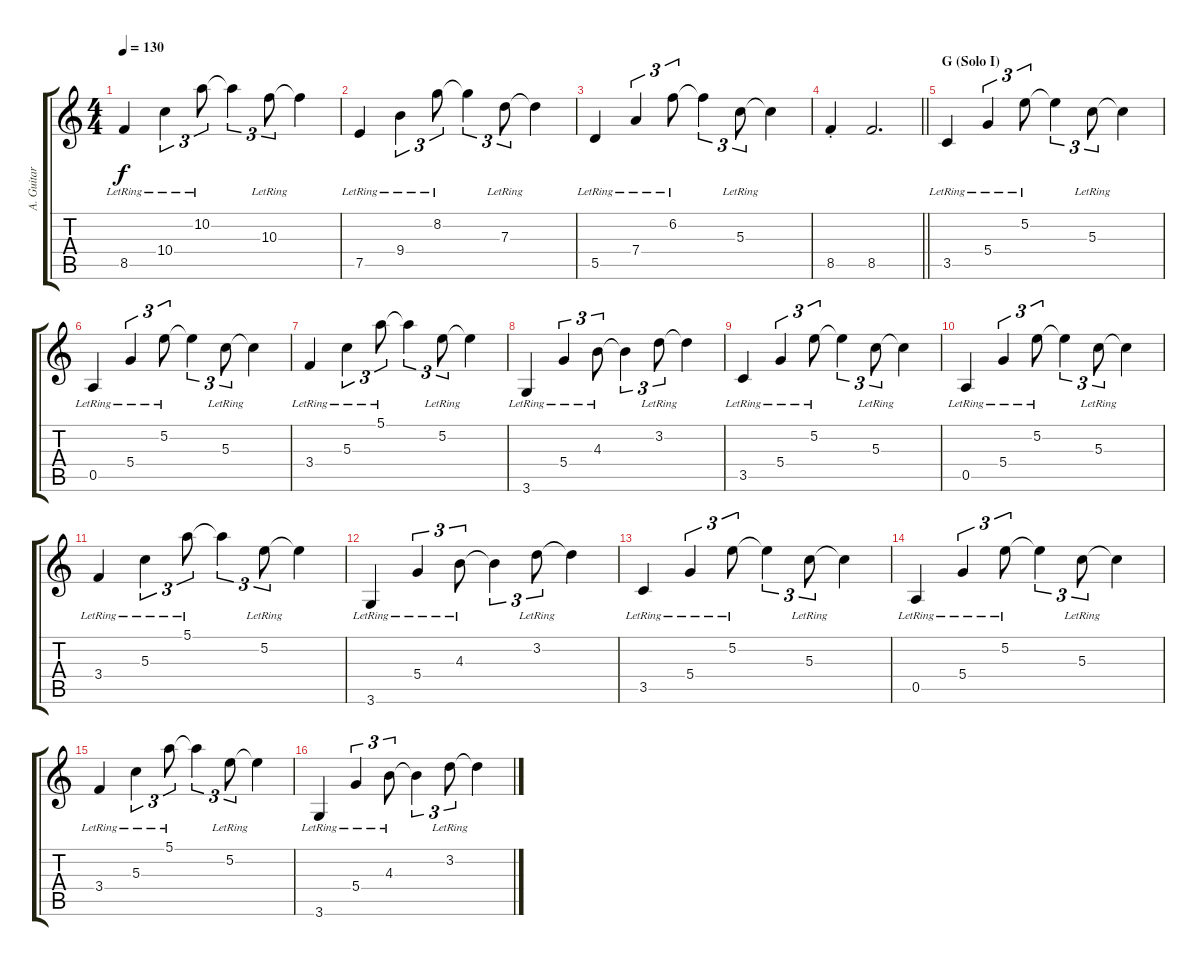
\track ("A. Guitar I" "A. Guitar ") {instrument acousticguitarsteel}
\staff {score tabs}
\tuning (E4 B3 G3 D3 A2 E2) {hide}
\ts (4 4)
\tempo 130
\clef g2
\ks c
8.5{lr}.4{dy f} 10.4{lr}.4{tu (3 2)} 10.2{lr}.8{tu (3 2)} 10.2{t}.4{tu (3 2)} 10.3{lr}.8{tu (3 2)} 10.3{t}.4 |
7.5{lr}.4 9.4{lr}.4{tu (3 2)} 8.2{lr}.8{tu (3 2)} 8.2{t}.4{tu (3 2)} 7.3{lr}.8{tu (3 2)} 7.3{t}.4 |
5.5{lr}.4 7.4{lr}.4{tu (3 2)} 6.2{lr}.8{tu (3 2)} 6.2{t}.4{tu (3 2)} 5.3{lr}.8{tu (3 2)} 5.3{t}.4 |
\barLineRight lightlight
8.5{st}.4 8.5.2{d} |
\section ("" "G (Solo I)")
3.5{lr}.4 5.4{lr}.4{tu (3 2)} 5.2{lr}.8{tu (3 2)} 5.2{t}.4{tu (3 2)} 5.3{lr}.8{tu (3 2)} 5.3{t}.4 |
0.5{lr}.4 5.4{lr}.4{tu (3 2)} 5.2{lr}.8{tu (3 2)} 5.2{t}.4{tu (3 2)} 5.3{lr}.8{tu (3 2)} 5.3{t}.4 |
3.4{lr}.4 5.3{lr}.4{tu (3 2)} 5.1{lr}.8{tu (3 2)} 5.1{t}.4{tu (3 2)} 5.2{lr}.8{tu (3 2)} 5.2{t}.4 |
3.6{lr}.4 5.4{lr}.4{tu (3 2)} 4.3{lr}.8{tu (3 2)} 4.3{t}.4{tu (3 2)} 3.2{lr}.8{tu (3 2)} 3.2{t}.4 |
3.5{lr}.4 5.4{lr}.4{tu (3 2)} 5.2{lr}.8{tu (3 2)} 5.2{t}.4{tu (3 2)} 5.3{lr}.8{tu (3 2)} 5.3{t}.4 |
0.5{lr}.4 5.4{lr}.4{tu (3 2)} 5.2{lr}.8{tu (3 2)} 5.2{t}.4{tu (3 2)} 5.3{lr}.8{tu (3 2)} 5.3{t}.4 |
3.4{lr}.4 5.3{lr}.4{tu (3 2)} 5.1{lr}.8{tu (3 2)} 5.1{t}.4{tu (3 2)} 5.2{lr}.8{tu (3 2)} 5.2{t}.4 |
3.6{lr}.4 5.4{lr}.4{tu (3 2)} 4.3{lr}.8{tu (3 2)} 4.3{t}.4{tu (3 2)} 3.2{lr}.8{tu (3 2)} 3.2{t}.4 |
3.5{lr}.4 5.4{lr}.4{tu (3 2)} 5.2{lr}.8{tu (3 2)} 5.2{t}.4{tu (3 2)} 5.3{lr}.8{tu (3 2)} 5.3{t}.4 |
0.5{lr}.4 5.4{lr}.4{tu (3 2)} 5.2{lr}.8{tu (3 2)} 5.2{t}.4{tu (3 2)} 5.3{lr}.8{tu (3 2)} 5.3{t}.4 |
3.4{lr}.4 5.3{lr}.4{tu (3 2)} 5.1{lr}.8{tu (3 2)} 5.1{t}.4{tu (3 2)} 5.2{lr}.8{tu (3 2)} 5.2{t}.4 |
3.6{lr}.4 5.4{lr}.4{tu (3 2)} 4.3{lr}.8{tu (3 2)} 4.3{t}.4{tu (3 2)} 3.2{lr}.8{tu (3 2)} 3.2{t}.4
